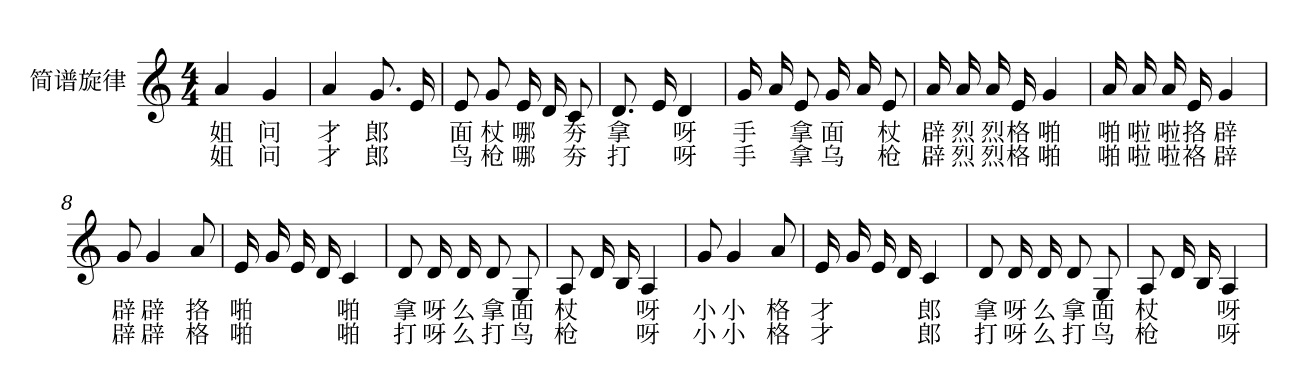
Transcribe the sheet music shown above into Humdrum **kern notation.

**kern	**text	**text
*part1	*part1	*part1
*staff1	*staff1	*staff1
*I"简谱旋律	*	*
*k[]	*	*
*M4/4	*	*
=1	=1	=1
4a	姐	姐
4g	问	问
=2	=2	=2
4a	才	才
8.g	郎	郎
16e	.	.
=3	=3	=3
8e	面	鸟
8g	杖	枪
16e	哪	哪
16d	.	.
8c	夯	夯
=4	=4	=4
8.d	拿	打
16e	.	.
4d	呀	呀
=5	=5	=5
16g	手	手
16a	.	.
8e	拿	拿
16g	面	乌
16a	.	.
8e	杖	枪
=6	=6	=6
16a	辟	辟
16a	烈	烈
16a	烈	烈
16e	格	格
4g	啪	啪
=7	=7	=7
16a	啪	啪
16a	啦	啦
16a	啦	啦
16e	挌	袼
4g	辟	辟
=8	=8	=8
8g	辟	辟
4g	辟	辟
8a	挌	格
=9	=9	=9
16e	啪	啪
16g	.	.
16e	.	.
16d	.	.
4c	啪	啪
=10	=10	=10
8d	拿	打
16d	呀	呀
16d	么	么
8d	拿	打
8G	面	鸟
=11	=11	=11
8A	杖	枪
16d	.	.
16B	.	.
4A	呀	呀
=12	=12	=12
8g	小	小
4g	小	小
8a	格	格
=13	=13	=13
16e	才	才
16g	.	.
16e	.	.
16d	.	.
4c	郎	郎
=14	=14	=14
8d	拿	打
16d	呀	呀
16d	么	么
8d	拿	打
8G	面	鸟
=15	=15	=15
8A	杖	枪
16d	.	.
16B	.	.
4A	呀	呀
=	=	=
*-	*-	*-
